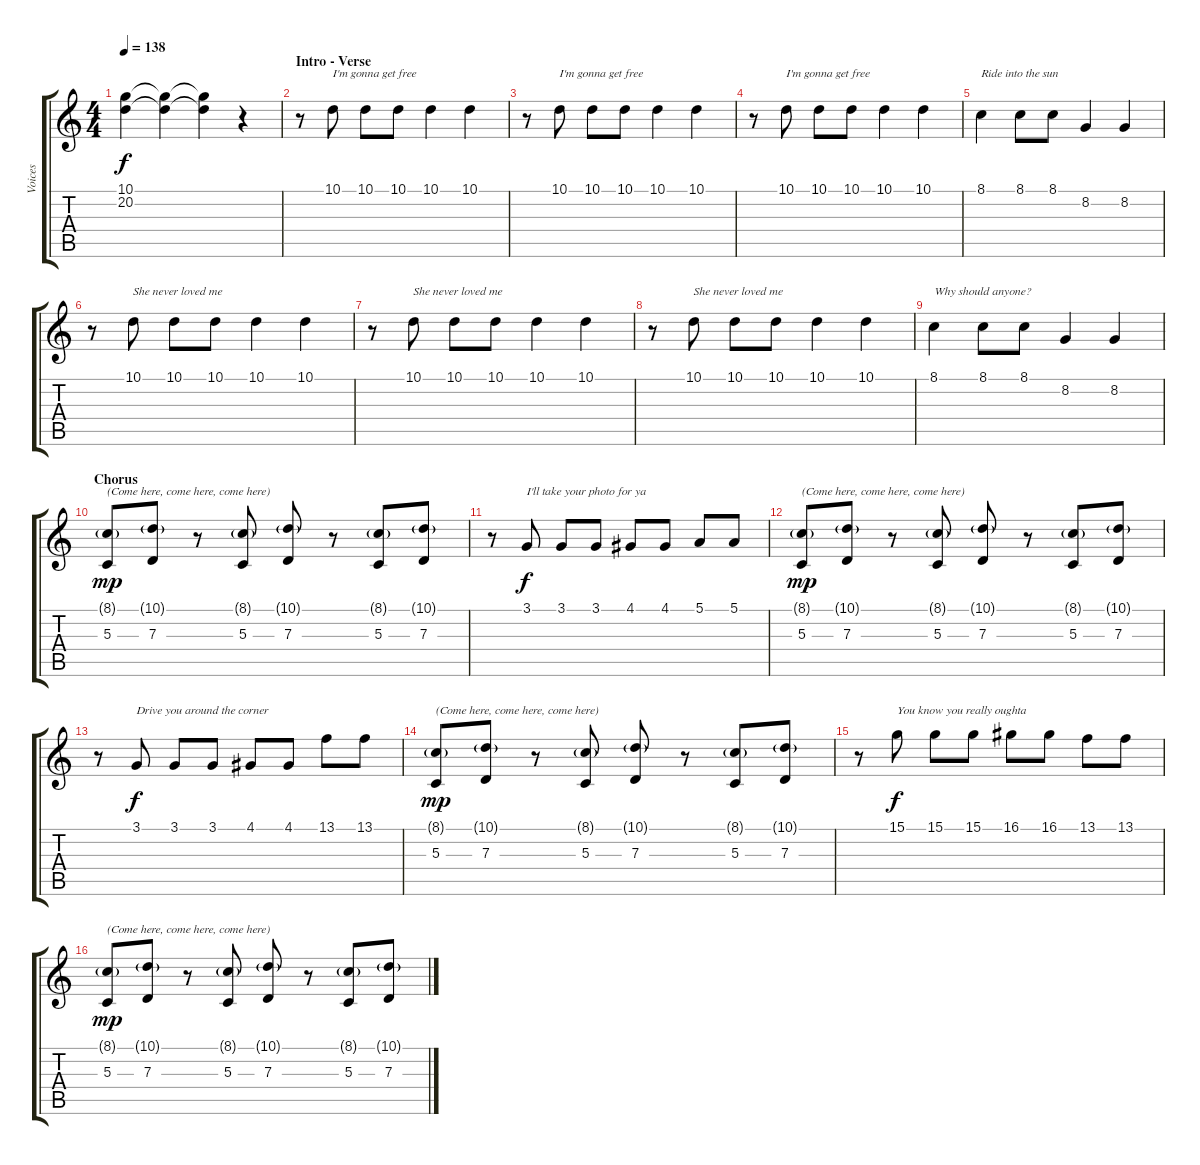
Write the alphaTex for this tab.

\track ("Voices" "Voices") {instrument altosax}
\staff {score tabs}
\tuning (E4 B3 G3 D3 A2 E2) {hide}
\ts (4 4)
\tempo 138
\clef g2
\ks c
(10.1{t} 20.2{t}).4{dy f} (10.1{t} 20.2{t}).4 (10.1{t} 20.2{t}).4 r.4 |
\section ("" "Intro - Verse")
r.8 10.1.8{txt "I'm gonna get free "} 10.1.8 10.1.8 10.1.4 10.1.4 |
r.8 10.1.8{txt "I'm gonna get free "} 10.1.8 10.1.8 10.1.4 10.1.4 |
r.8 10.1.8{txt "I'm gonna get free "} 10.1.8 10.1.8 10.1.4 10.1.4 |
8.1.4{txt "Ride into the sun "} 8.1.8 8.1.8 8.2.4 8.2.4 |
r.8 10.1.8{txt "She never loved me "} 10.1.8 10.1.8 10.1.4 10.1.4 |
r.8 10.1.8{txt "She never loved me "} 10.1.8 10.1.8 10.1.4 10.1.4 |
r.8 10.1.8{txt "She never loved me "} 10.1.8 10.1.8 10.1.4 10.1.4 |
8.1.4{txt "Why should anyone? "} 8.1.8 8.1.8 8.2.4 8.2.4 |
\section ("" "Chorus")
(8.1{g} 5.3).8{txt "(Come here, come here, come here) " dy mp} (10.1{g} 7.3).8 r.8 (8.1{g} 5.3).8 (10.1{g} 7.3).8 r.8 (8.1{g} 5.3).8 (10.1{g} 7.3).8 |
r.8 3.1.8{txt "I'll take your photo for ya " dy f} 3.1.8 3.1.8 4.1.8 4.1.8 5.1.8 5.1.8 |
(8.1{g} 5.3).8{txt "(Come here, come here, come here) " dy mp} (10.1{g} 7.3).8 r.8 (8.1{g} 5.3).8 (10.1{g} 7.3).8 r.8 (8.1{g} 5.3).8 (10.1{g} 7.3).8 |
r.8 3.1.8{txt "Drive you around the corner " dy f} 3.1.8 3.1.8 4.1.8 4.1.8 13.1.8 13.1.8 |
(8.1{g} 5.3).8{txt "(Come here, come here, come here) " dy mp} (10.1{g} 7.3).8 r.8 (8.1{g} 5.3).8 (10.1{g} 7.3).8 r.8 (8.1{g} 5.3).8 (10.1{g} 7.3).8 |
r.8 15.1.8{txt "You know you really oughta " dy f} 15.1.8 15.1.8 16.1.8 16.1.8 13.1.8 13.1.8 |
(8.1{g} 5.3).8{txt "(Come here, come here, come here) " dy mp} (10.1{g} 7.3).8 r.8 (8.1{g} 5.3).8 (10.1{g} 7.3).8 r.8 (8.1{g} 5.3).8 (10.1{g} 7.3).8
